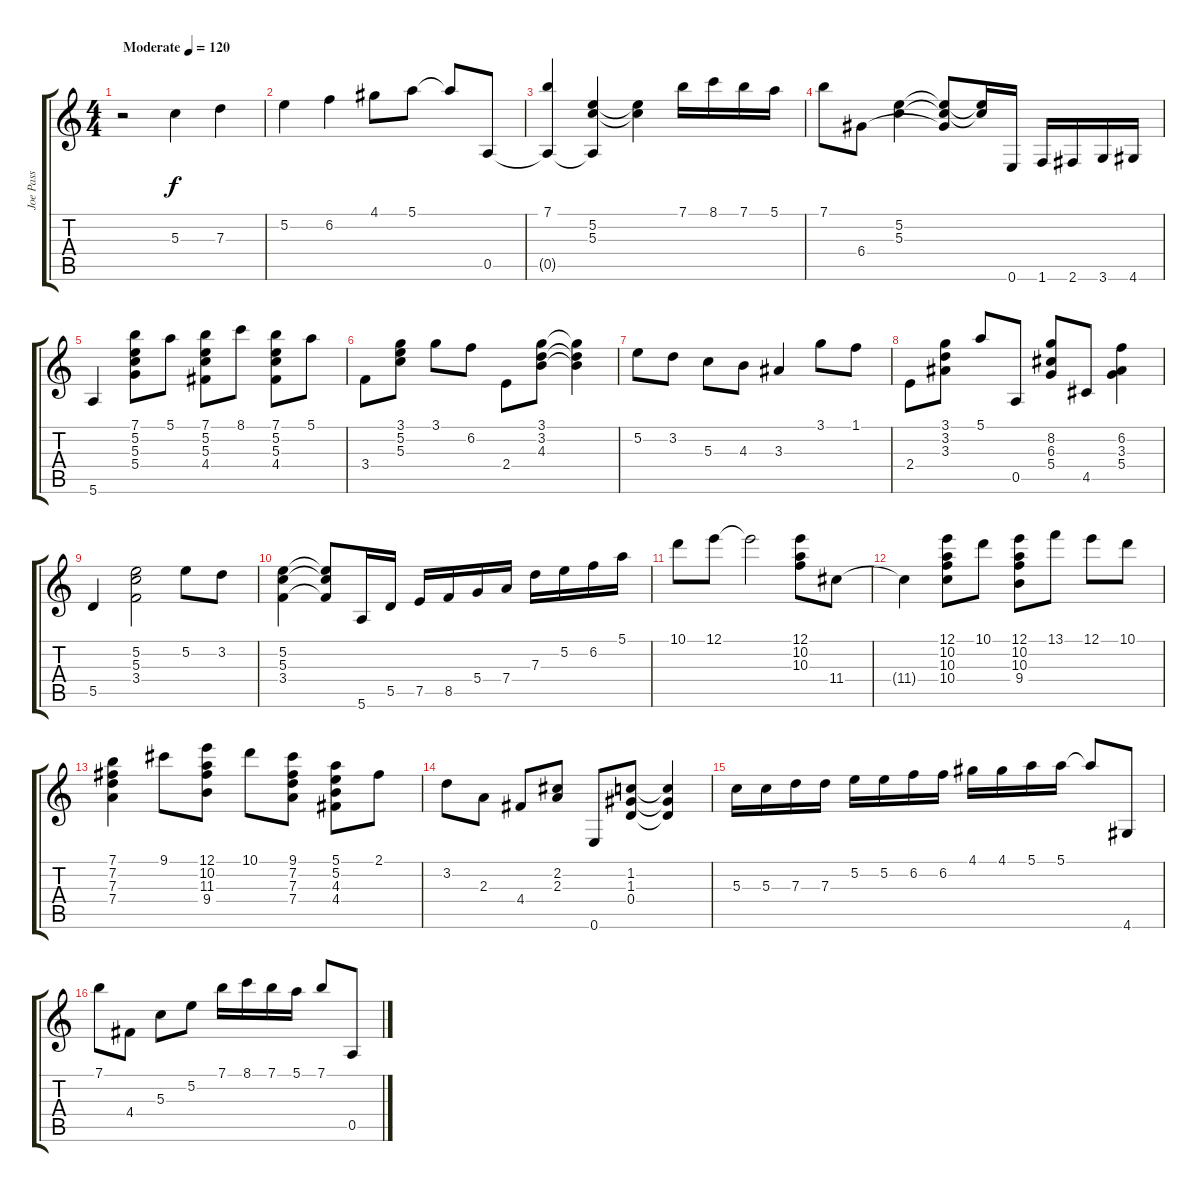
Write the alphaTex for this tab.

\track ("Joe Pass" "Joe Pass") {instrument electricguitarjazz}
\staff {score tabs}
\tuning (E4 B3 G3 D3 A2 E2) {hide}
\ts (4 4)
\tempo (120 "Moderate")
\clef g2
\ks c
r.2{dy f instrument electricguitarjazz} 5.3.4 7.3.4 |
5.2.4 6.2.4 4.1.8 5.1.8 5.1{t}.8 0.5.8 |
(7.1 0.5{t}).4 (5.2 5.3 0.5{t}).4 (5.2{t} 5.3{t}).4 7.1.16 8.1.16 7.1.16 5.1.16 |
7.1.8 6.4.8 (5.2 5.3).4 (5.2{t} 5.3{t} 6.4{t}).8 (5.2{t} 5.3{t}).16 0.6.16 1.6.16 2.6.16 3.6.16 4.6.16 |
5.6.4 (7.1 5.2 5.3 5.4).8 5.1.8 (7.1 5.2 5.3 4.4).8 8.1.8 (7.1 5.2 5.3 4.4).8 5.1.8 |
3.4.8 (3.1 5.2 5.3).8 3.1.8 6.2.8 2.4.8 (3.1 3.2 4.3).8 (3.1{t} 3.2{t} 4.3{t}).4 |
5.2.8 3.2.8 5.3.8 4.3.8 3.3.4 3.1.8 1.1.8 |
2.4.8 (3.1 3.2 3.3).8 5.1.8 0.5.8 (8.2 6.3 5.4).8 4.5.8 (6.2 3.3 5.4).4 |
5.5.4 (5.2 5.3 3.4).2 5.2.8 3.2.8 |
(5.2 5.3 3.4).4 (5.2{t} 5.3{t} 3.4{t}).8 5.6.16 5.5.16 7.5.16 8.5.16 5.4.16 7.4.16 7.3.16 5.2.16 6.2.16 5.1.16 |
10.1.8 12.1.8 12.1{t}.2 (12.1 10.2 10.3).8 11.4.8 |
11.4{t}.4 (12.1 10.2 10.3 10.4).8 10.1.8 (12.1 10.2 10.3 9.4).8 13.1.8 12.1.8 10.1.8 |
(7.1 7.2 7.3 7.4).4 9.1.8 (12.1 10.2 11.3 9.4).8 10.1.8 (9.1 7.2 7.3 7.4).8 (5.1 5.2 4.3 4.4).8 2.1.8 |
3.2.8 2.3.8 4.4.8 (2.2 2.3).8 0.6.8 (1.2 1.3 0.4).8 (1.2{t} 1.3{t} 0.4{t}).4 |
5.3.16 5.3.16 7.3.16 7.3.16 5.2.16 5.2.16 6.2.16 6.2.16 4.1.16 4.1.16 5.1.16 5.1.16 5.1{t}.8 4.6.8 |
7.1.8 4.4.8 5.3.8 5.2.8 7.1.16 8.1.16 7.1.16 5.1.16 7.1.8 0.5.8
